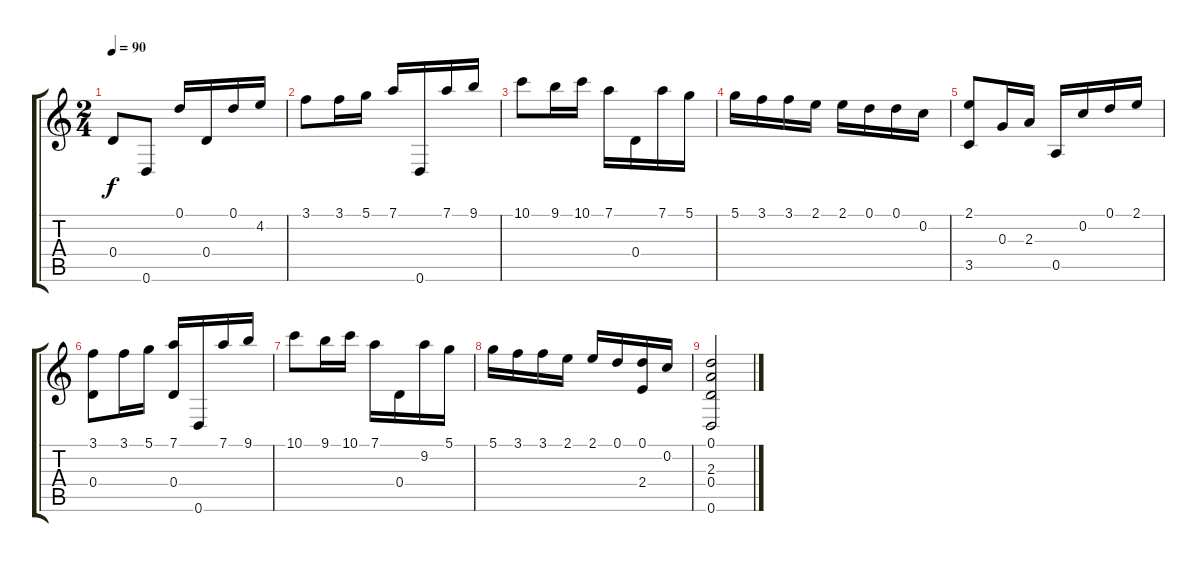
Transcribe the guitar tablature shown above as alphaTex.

\track "" {instrument acousticguitarnylon}
\staff {score tabs}
\tuning (D4 C4 G3 D3 A2 D2) {hide}
\ts (2 4)
\tempo 90
\clef g2
\ks c
0.4.8{dy f} 0.6.8 0.1.16 0.4.16 0.1.16 4.2.16 |
3.1.8 3.1.16 5.1.16 7.1.16 0.6.16 7.1.16 9.1.16 |
10.1.8 9.1.16 10.1.16 7.1.16 0.4.16 7.1.16 5.1.16 |
5.1.16 3.1.16 3.1.16 2.1.16 2.1.16 0.1.16 0.1.16 0.2.16 |
(2.1 3.5).8 0.3.16 2.3.16 0.5.16 0.2.16 0.1.16 2.1.16 |
(3.1 0.4).8 3.1.16 5.1.16 (7.1 0.4).16 0.6.16 7.1.16 9.1.16 |
10.1.8 9.1.16 10.1.16 7.1.16 0.4.16 9.2.16 5.1.16 |
5.1.16 3.1.16 3.1.16 2.1.16 2.1.16 0.1.16 (0.1 2.4).16 0.2.16 |
(0.1 2.3 0.4 0.6).2
